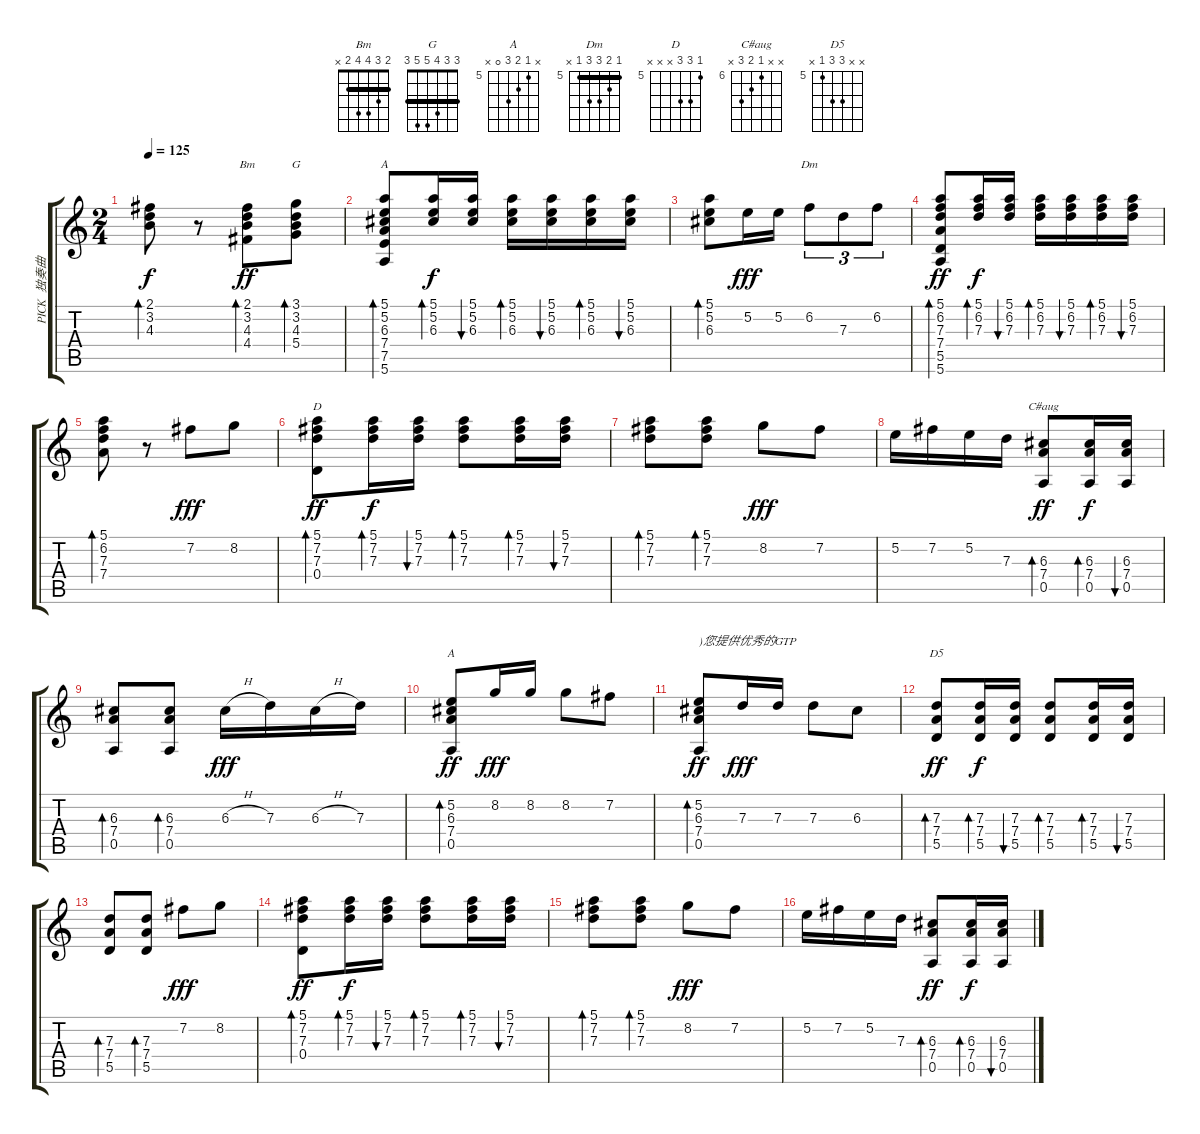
\track ("PICK  独奏曲  " "PICK  独奏曲 ") {instrument acousticguitarsteel}
\staff {score tabs}
\tuning (E4 B3 G3 D3 A2 E2) {hide}
\chord ("Bm" 2 3 4 4 2 x) {barre 2}
\chord ("G" 3 3 4 5 5 3) {barre 3}
\chord ("A" 5 5 6 7 7 5) {firstfret 5 barre 5}
\chord ("Dm" 5 6 7 7 5 x) {firstfret 5 barre 5}
\chord ("D" 5 7 7 x x x) {firstfret 5}
\chord ("C#aug" x x 6 7 8 x) {firstfret 6}
\chord ("A" x 5 6 7 0 x) {firstfret 5}
\chord ("D5" x x 7 7 5 x) {firstfret 5}
\ts (2 4)
\tempo 125
\clef g2
\ks c
(2.1 3.2 4.3).8{bd 30 dy f} r.8 (2.1 3.2 4.3 4.4).8{bd 30 ch "Bm" dy ff} (3.1 3.2 4.3 5.4).8{bd 30 ch "G"} |
(5.1 5.2 6.3 7.4 7.5 5.6).8{bd 30 ch "A"} (5.1 5.2 6.3).16{bd 30 dy f} (5.1 5.2 6.3).16{bu 30} (5.1 5.2 6.3).16{bd 30} (5.1 5.2 6.3).16{bu 30} (5.1 5.2 6.3).16{bd 30} (5.1 5.2 6.3).16{bu 30} |
(5.1 5.2 6.3).8{bd 30} 5.2.16{dy fff} 5.2.16 6.2.8{tu (3 2) ch "Dm"} 7.3.8{tu (3 2)} 6.2.8{tu (3 2)} |
(5.1 6.2 7.3 7.4 5.5 5.6).8{bd 30 dy ff} (5.1 6.2 7.3).16{bd 30 dy f} (5.1 6.2 7.3).16{bu 30} (5.1 6.2 7.3).16{bd 30} (5.1 6.2 7.3).16{bu 30} (5.1 6.2 7.3).16{bd 30} (5.1 6.2 7.3).16{bu 30} |
(5.1 6.2 7.3 7.4).8{bd 30} r.8 7.2.8{dy fff} 8.2.8 |
(5.1 7.2 7.3 0.4).8{bd 30 ch "D" dy ff} (5.1 7.2 7.3).16{bd 30 dy f} (5.1 7.2 7.3).16{bu 30} (5.1 7.2 7.3).8{bd 30} (5.1 7.2 7.3).16{bd 30} (5.1 7.2 7.3).16{bu 30} |
(5.1 7.2 7.3).8{bd 30} (5.1 7.2 7.3).8{bd 30} 8.2.8{dy fff} 7.2.8 |
5.2.16 7.2.16 5.2.16 7.3.16 (6.3 7.4 0.5).8{bd 30 ch "C#aug" dy ff} (6.3 7.4 0.5).16{bd 30 dy f} (6.3 7.4 0.5).16{bu 30} |
(6.3 7.4 0.5).8{bd 30} (6.3 7.4 0.5).8{bd 30} 6.3{h}.16{dy fff} 7.3.16 6.3{h}.16 7.3.16 |
(5.2 6.3 7.4 0.5).8{bd 30 ch "A" dy ff} 8.2.16{dy fff} 8.2.16 8.2.8 7.2.8 |
(5.2 6.3 7.4 0.5).8{bd 30 txt ")您提供优秀的GTP" dy ff} 7.3.16{dy fff} 7.3.16 7.3.8 6.3.8 |
(7.3 7.4 5.5).8{bd 30 ch "D5" dy ff} (7.3 7.4 5.5).16{bd 30 dy f} (7.3 7.4 5.5).16{bu 30} (7.3 7.4 5.5).8{bd 30} (7.3 7.4 5.5).16{bd 30} (7.3 7.4 5.5).16{bu 30} |
(7.3 7.4 5.5).8{bd 30} (7.3 7.4 5.5).8{bd 30} 7.2.8{dy fff} 8.2.8 |
(5.1 7.2 7.3 0.4).8{bd 30 dy ff} (5.1 7.2 7.3).16{bd 30 dy f} (5.1 7.2 7.3).16{bu 30} (5.1 7.2 7.3).8{bd 30} (5.1 7.2 7.3).16{bd 30} (5.1 7.2 7.3).16{bu 30} |
(5.1 7.2 7.3).8{bd 30} (5.1 7.2 7.3).8{bd 30} 8.2.8{dy fff} 7.2.8 |
5.2.16 7.2.16 5.2.16 7.3.16 (6.3 7.4 0.5).8{bd 30 dy ff} (6.3 7.4 0.5).16{bd 30 dy f} (6.3 7.4 0.5).16{bu 30}
